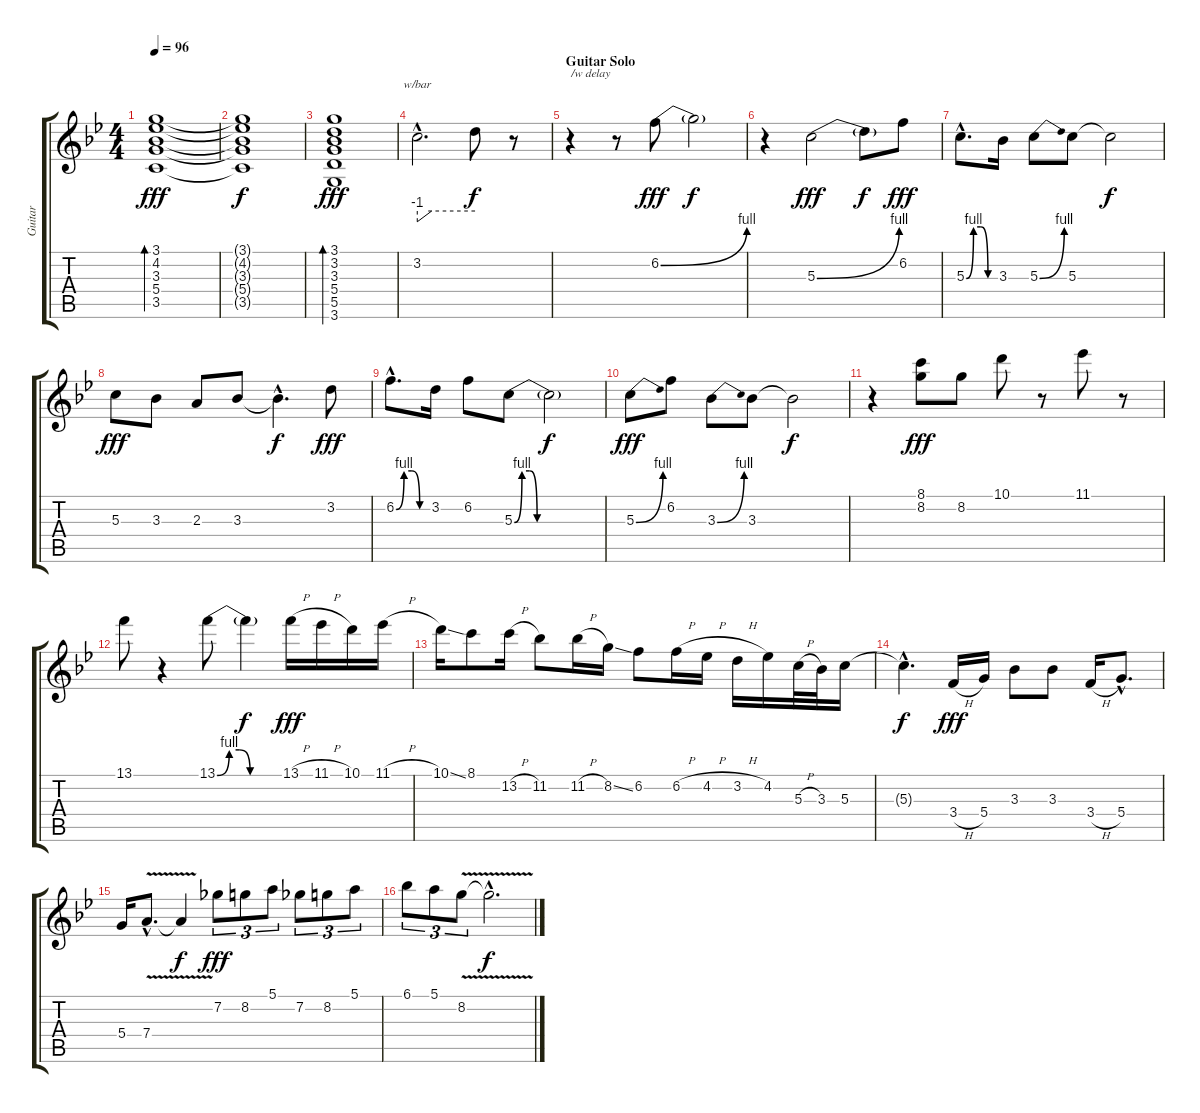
\track ("Guitar" "Guitar") {instrument electricguitarclean}
\staff {score tabs}
\tuning (E4 B3 G3 D3 A2 E2) {hide}
\ts (4 4)
\tempo 96
\clef g2
\ks bb
(3.1 4.2 3.3 5.4 3.5).1{bd 240 dy fff} |
(3.1{t} 4.2{t} 3.3{t} 5.4{t} 3.5{t}).1{dy f} |
(3.1 3.2 3.3 5.4 5.5 3.6).1{bd 240 dy fff} |
3.2{hac}.2{d tbe (custom default 0 -4 15 0 60 0)} 3.2{t}.8{dy f} r.8 |
\section ("" "Guitar Solo")
r.4{txt "/w delay"} r.8 6.2{be (bend 0 0 60 4)}.8{dy fff volume 16} 6.2{t}.2{dy f} |
r.4 5.3{be (bend 0 0 60 4)}.2{dy fff} 5.3{t}.8{dy f} 6.2.8{dy fff} |
5.3{be (custom 0 0 15 4 30 4 45 0 60 0) hac}.8{d} 3.3.16 5.3{be (bend 0 0 60 4)}.8 5.3.8 5.3{t}.2{dy f} |
5.3.8{dy fff} 3.3.8 2.3.8 3.3.8 3.3{hac t}.4{d dy f} 3.2.8{dy fff} |
6.2{be (custom 0 0 15 4 30 4 45 0 60 0) hac}.8{d} 3.2.16 6.2.8 5.3{be (custom 0 0 5 4 10 4 15 0 60 0)}.8 5.3{t}.2{dy f} |
5.3{be (bend 0 0 60 4)}.8{dy fff} 6.2.8 3.3{be (bend 0 0 60 4)}.8 3.3.8 3.3{t}.2{dy f} |
r.4 (8.1 8.2).8{dy fff} 8.2.8 10.1.8 r.8 11.1.8 r.8 |
13.1.8 r.4 13.1{be (custom 0 0 11 4 20 4 30 0 60 0)}.8 13.1{t}.4{dy f} 13.1{h}.16{dy fff} 11.1{h}.16 10.1.16 11.1{h}.16 |
10.1{ss}.16 8.1.8 13.2{h}.16 11.2.8 11.2{h}.16 8.2{ss}.16 6.2.8 6.2{h}.16 4.2{h}.16 3.2{h}.16 4.2.16 5.3{h}.32 3.3.32 5.3.16 |
5.3{hac t}.4{d dy f} 3.4{h}.16{dy fff} 5.4.16 3.3.8 3.3.8 3.4{h}.16 5.4{hac}.8{d} |
5.4.16 7.4{v hac}.8{d} 7.4{t}.4{dy f} 7.2.8{tu (3 2) dy fff} 8.2.8{tu (3 2)} 5.1.8{tu (3 2)} 7.2.8{tu (3 2)} 8.2.8{tu (3 2)} 5.1.8{tu (3 2)} |
6.1.8{tu (3 2)} 5.1.8{tu (3 2)} 8.2{v}.8{tu (3 2)} 8.2{hac t}.2{d dy f}
